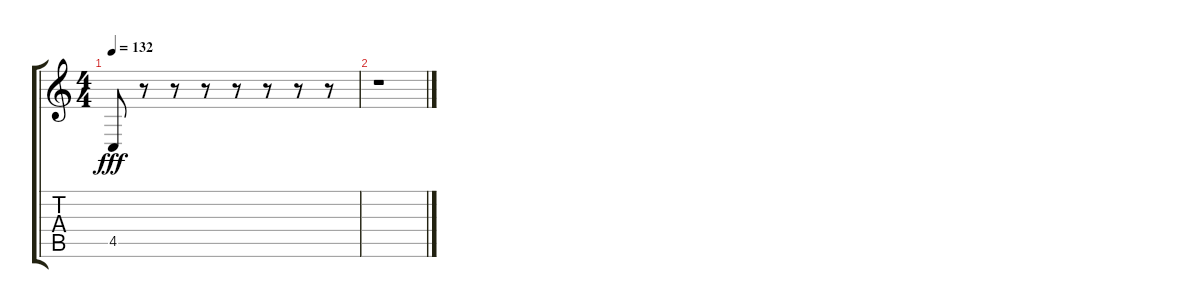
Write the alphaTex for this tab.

\track "" {instrument acousticgrandpiano}
\staff {score tabs}
\tuning (Eb4 Bb3 Gb3 Db3 Ab2 Eb2) {hide}
\ts (4 4)
\tempo 132
\clef g2
\ks c
4.5.8{dy fff} r.8 r.8 r.8 r.8 r.8 r.8 r.8 |
r.1
